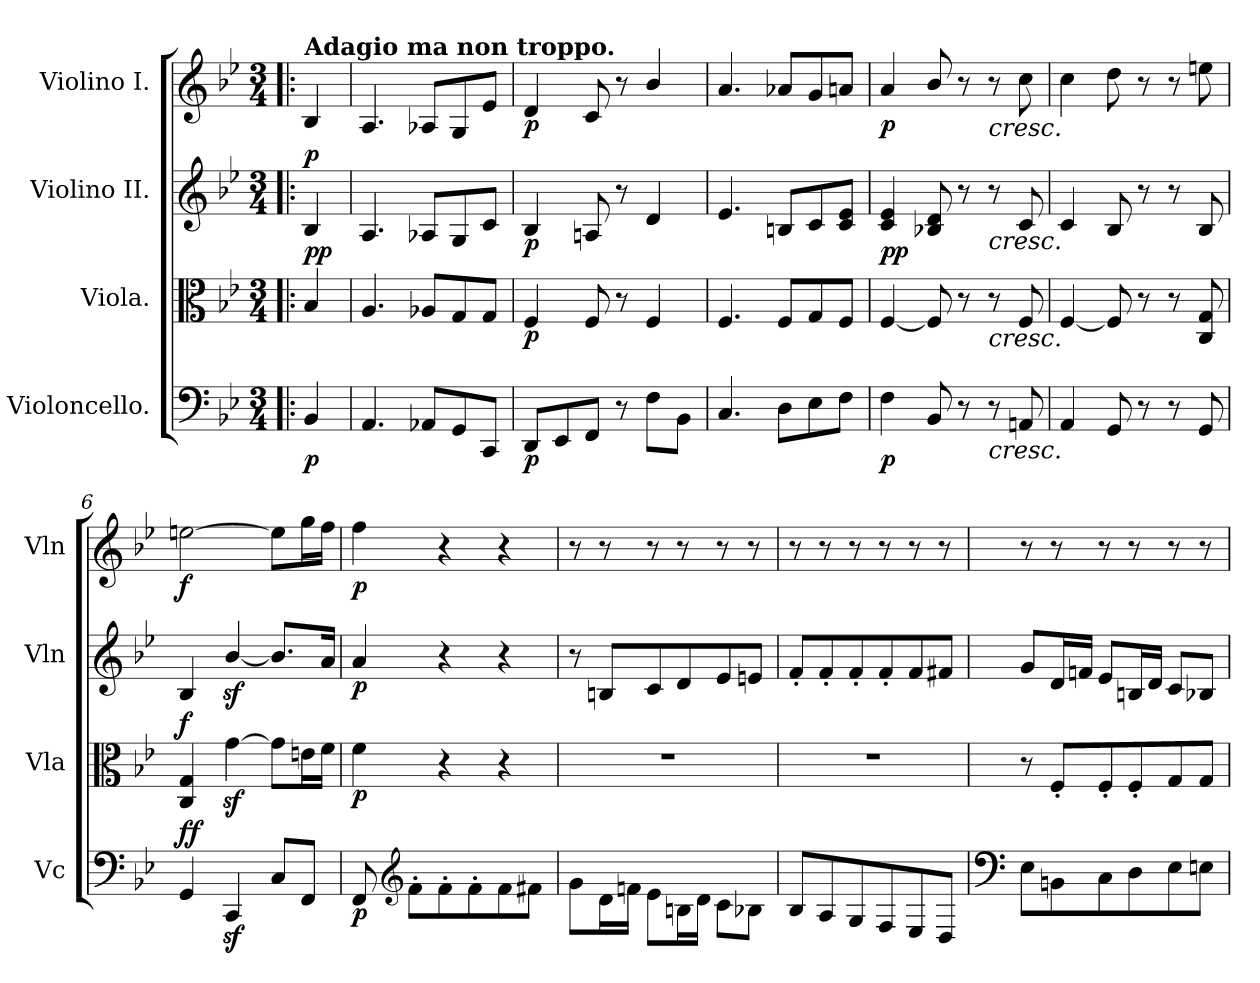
**kern	**dynam	**kern	**dynam	**kern	**dynam	**kern	**dynam
*part4	*part4	*part3	*part3	*part2	*part2	*part1	*part1
*staff4	*staff4	*staff3	*staff3	*staff2	*staff2	*staff1	*staff1
*I"Violoncello.	*	*I"Viola.	*	*I"Violino II.	*	*I"Violino I.	*
*I'Vc	*	*I'Vla	*	*I'Vln	*	*I'Vln	*
*clefF4	*	*clefC3	*	*clefG2	*	*clefG2	*
*k[b-e-]	*	*k[b-e-]	*	*k[b-e-]	*	*k[b-e-]	*
*B-:	*	*B-:	*	*B-:	*	*B-:	*
*M3/4	*	*M3/4	*	*M3/4	*	*M3/4	*
=!|:	=!|:	=!|:	=!|:	=!|:	=!|:	=!|:	=!|:
!	!	!	!	!	!	!LO:TX:a:B:t=Adagio ma non troppo.	!
!	!LO:DY:b	!	!LO:DY:b	!	!	!	!
!	!	!	!LO:DY:n=1:a	!	!LO:DY:a	!	!
4BB-/	p	4B-/	p p	4B-/	p	4B-/	.
=1	=1	=1	=1	=1	=1	=1	=1
4.AA/	.	4.A/	.	4.A/	.	4.A/	.
8AA-X/L	.	8A-X/L	.	8A-X/L	.	8A-X/L	.
8GG/	.	8G/	.	8G/	.	8G/	.
8CC/J	.	8G/J	.	8c/J	.	8e-/J	.
=2	=2	=2	=2	=2	=2	=2	=2
!	!LO:DY:b	!	!LO:DY:b	!	!LO:DY:b	!	!LO:DY:b
8DD/L	p	4F/	p	4B-/	p	4d/	p
8EE-/	.	.	.	.	.	.	.
8FF/J	.	8F/	.	8An/	.	8c/	.
8r	.	8r	.	8r	.	8r	.
8F\L	.	4F/	.	4d/	.	4b-/	.
8BB-\J	.	.	.	.	.	.	.
=3	=3	=3	=3	=3	=3	=3	=3
4.C/	.	4.F/	.	4.e-/	.	4.a/	.
8D\L	.	8F/L	.	8Bn/L	.	8a-X/L	.
8E-\	.	8G/	.	8c/	.	8g/	.
8F\J	.	8F/J	.	8c/ 8e-/J	.	8an/J	.
=4	=4	=4	=4	=4	=4	=4	=4
!	!LO:DY:b	!	!LO:DY:b	!	!	!	!
!	!	!	!LO:DY:n=1:a	!	!	!	!LO:DY:b
4F\	p	[4F/	p p	4c/ 4e-/	.	4a/	p
8BB-/	.	8F/]	.	8B-X/ 8d/	.	8b-/	.
8r	.	8r	.	8r	.	8r	.
!	!	!	!	!	!	!LO:TX:b:i:t=cresc.	!
!	!	!	!	!LO:TX:b:i:t=cresc.	!	!	!
!	!	!LO:TX:b:i:t=cresc.	!	!	!	!	!
!LO:TX:b:i:t=cresc.	!	!	!	!	!	!	!
8r	.	8r	.	8r	.	8r	.
8AAn/	.	8F/	.	8c/	.	8cc\	.
!!LO:LB:g=z
=5	=5	=5	=5	=5	=5	=5	=5
4AA/	.	[4F/	.	4c/	.	4cc\	.
8GG/	.	8F/]	.	8B-/	.	8dd\	.
8r	.	8r	.	8r	.	8r	.
8r	.	8r	.	8r	.	8r	.
8GG/	.	8C/ 8G/	.	8B-/	.	8een\	.
=6	=6	=6	=6	=6	=6	=6	=6
!	!LO:DY:b	!	!	!	!	!	!
!	!LO:DY:n=1:a	!	!LO:DY:a	!	!	!	!LO:DY:b
4GG/	f f	4C/ 4G/	f	4B-/	.	[2een\	f
4CCz</	.	[4gz<\	.	[4b-z</	.	.	.
8C/L	.	8g\L]	.	8.b-/L]	.	8ee\L]	.
8FF/J	.	16en\L	.	.	.	16gg\L	.
.	.	16f\JJ	.	16a/Jk	.	16ff\JJ	.
!!LO:LB:g=z
=7	=7	=7	=7	=7	=7	=7	=7
!	!LO:DY:b	!	!LO:DY:b	!	!LO:DY:b	!	!LO:DY:b
8FF/	p	4f\	p	4a/	p	4ff\	p
*clefG2	*	*	*	*	*	*	*
8f'\L	.	.	.	.	.	.	.
8f'\	.	4r	.	4r	.	4r	.
8f'\	.	.	.	.	.	.	.
8f\	.	4r	.	4r	.	4r	.
8f#X\J	.	.	.	.	.	.	.
=8	=8	=8	=8	=8	=8	=8	=8
8g\L	.	2.r	.	8r	.	8r	.
16d\L	.	.	.	8Bn/L	.	8r	.
16fn\JJ	.	.	.	.	.	.	.
8e-\L	.	.	.	8c/	.	8r	.
16Bn\L	.	.	.	8d/	.	8r	.
16d\JJ	.	.	.	.	.	.	.
8c\L	.	.	.	8e-/	.	8r	.
8B-X\J	.	.	.	8en/J	.	8r	.
=9	=9	=9	=9	=9	=9	=9	=9
8B-/L	.	2.r	.	8f'/L	.	8r	.
8A/	.	.	.	8f'/	.	8r	.
8G/	.	.	.	8f'/	.	8r	.
8F/	.	.	.	8f'/	.	8r	.
8E-/	.	.	.	8f/	.	8r	.
8D/J	.	.	.	8f#X/J	.	8r	.
=10	=10	=10	=10	=10	=10	=10	=10
*clefF4	*	*	*	*	*	*	*
8E-\L	.	8r	.	8g/L	.	8r	.
8BBn\	.	8F'/L	.	16d/L	.	8r	.
.	.	.	.	16fn/JJ	.	.	.
8C\	.	8F'/	.	8e-/L	.	8r	.
8D\	.	8F'/	.	16Bn/L	.	8r	.
.	.	.	.	16d/JJ	.	.	.
8E-\	.	8G/	.	8c/L	.	8r	.
8En\J	.	8G/J	.	8B-X/J	.	8r	.
=	=	=	=	=	=	=	=
*-	*-	*-	*-	*-	*-	*-	*-
